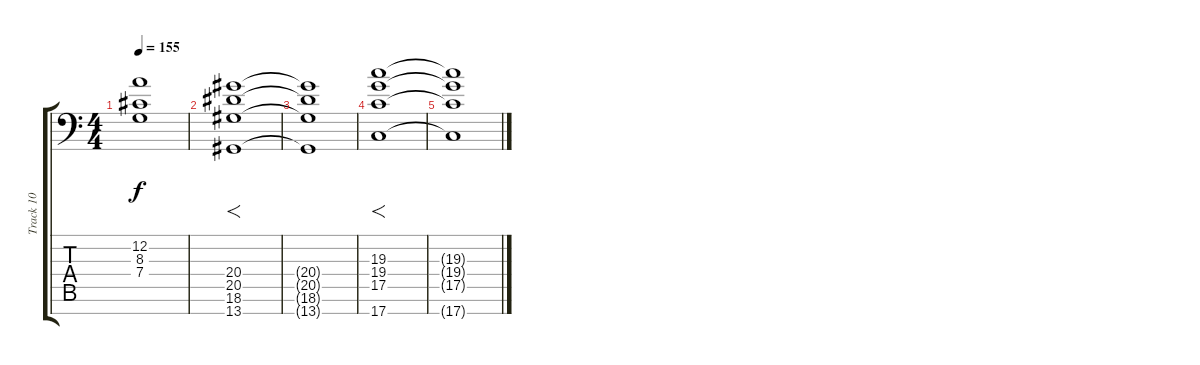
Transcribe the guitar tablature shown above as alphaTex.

\track ("Track 10" "Track 10") {instrument pad4choir}
\staff {score tabs}
\tuning (D4 A3 F3 C3 G2 D2 G1) {hide}
\ts (4 4)
\tempo 155
\clef f4
\ks c
(12.2 8.3 7.4).1{dy f} |
(20.4 20.5 18.6 13.7).1{f volume 12} |
(20.4{t} 20.5{t} 18.6{t} 13.7{t}).1 |
(19.3 19.4 17.5 17.7).1{f} |
(19.3{t} 19.4{t} 17.5{t} 17.7{t}).1
